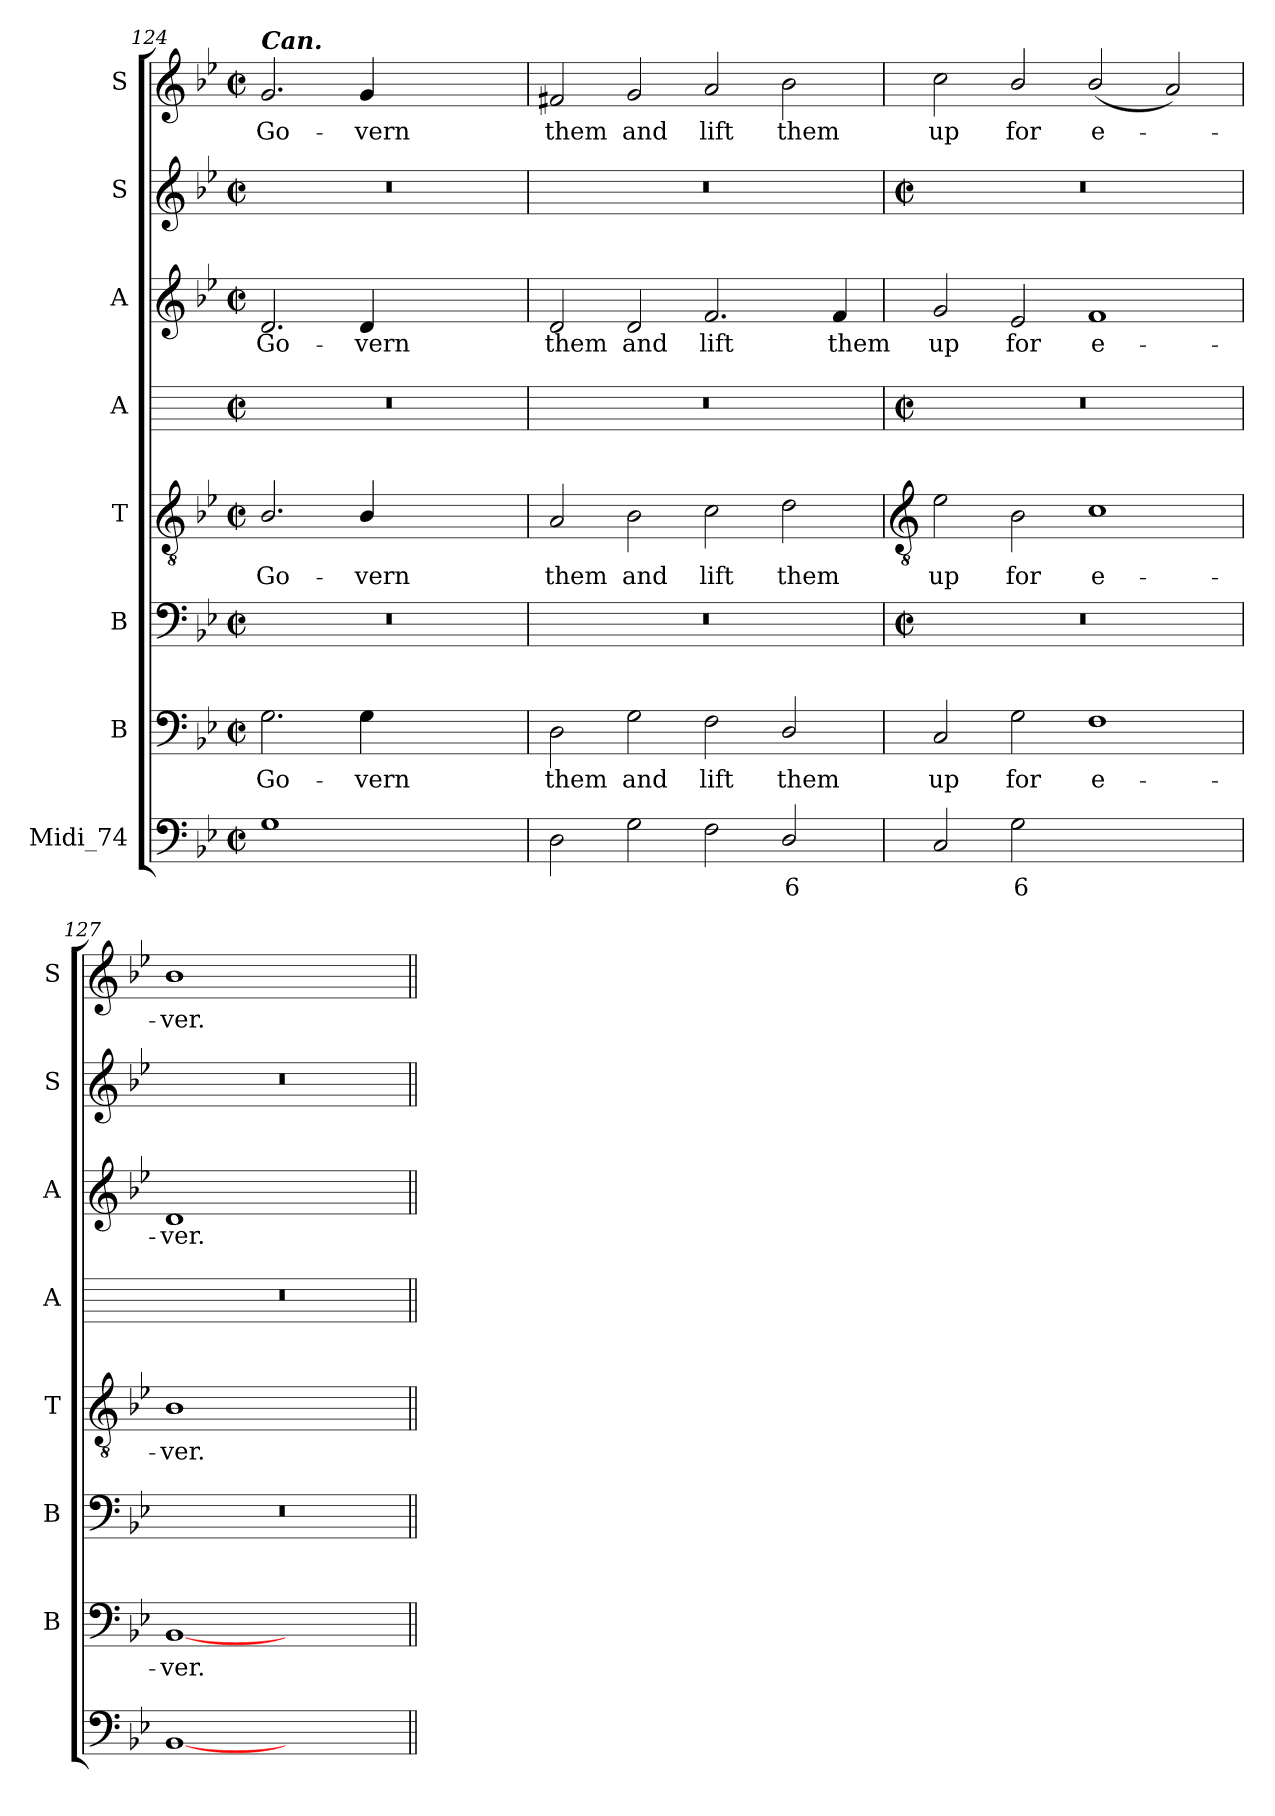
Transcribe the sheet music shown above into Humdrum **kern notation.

**kern	**text	**kern	**text	**kern	**kern	**text	**kern	**kern	**text	**kern	**kern	**text
*part8	*part8	*part7	*part7	*part6	*part5	*part5	*part4	*part3	*part3	*part2	*part1	*part1
*staff8	*staff8	*staff7	*staff7	*staff6	*staff5	*staff5	*staff4	*staff3	*staff3	*staff2	*staff1	*staff1
*I"Midi_74	*	*I"B	*	*I"B	*I"T	*	*I"A	*I"A	*	*I"S	*I"S	*
*	*	*I'B	*	*I'B	*I'T	*	*I'A	*I'A	*	*I'S	*I'S	*
*clefF4	*	*clefF4	*	*clefF4	*clefGv2	*	*	*clefG2	*	*clefG2	*clefG2	*
*k[b-e-]	*	*k[b-e-]	*	*k[b-e-]	*k[b-e-]	*	*	*k[b-e-]	*	*k[b-e-]	*k[b-e-]	*
*B-:	*	*B-:	*	*B-:	*B-:	*	*	*B-:	*	*B-:	*B-:	*
*M4/2	*	*M4/2	*	*M4/2	*M4/2	*	*M4/2	*M4/2	*	*M4/2	*M4/2	*
*met(c|)	*	*met(c|)	*	*met(c|)	*met(c|)	*	*met(c|)	*met(c|)	*	*met(c|)	*met(c|)	*
=124	=124	=124	=124	=124	=124	=124	=124	=124	=124	=124	=124	=124
!	!	!	!	!	!	!	!	!	!	!	!LO:TX:a:Bi:t=Can.	!
!	!	!	!LO:LY:b	!	!	!LO:LY:b	!	!	!LO:LY:b	!	!	!LO:LY:b
1G	.	2.G	Go-	0r	2.B-/	Go-	0r	2.d	Go-	0r	2.g	Go-
!	!	!	!LO:LY:b	!	!	!LO:LY:b	!	!	!LO:LY:b	!	!	!LO:LY:b
.	.	4G	-vern	.	4B-/	-vern	.	4d	-vern	.	4g	-vern
1ryy	.	1ryy	.	.	1ryy	.	.	1ryy	.	.	1ryy	.
=125	=125	=125	=125	=125	=125	=125	=125	=125	=125	=125	=125	=125
!	!	!	!LO:LY:b	!	!	!LO:LY:b	!	!	!LO:LY:b	!	!	!LO:LY:b
2D	.	2D	them	0r	2A	them	0r	2d	them	0r	2f#X	them
!	!	!	!LO:LY:b	!	!	!LO:LY:b	!	!	!LO:LY:b	!	!	!LO:LY:b
2G	.	2G	and	.	2B-	and	.	2d	and	.	2g	and
!	!	!	!LO:LY:b	!	!	!LO:LY:b	!	!	!LO:LY:b	!	!	!LO:LY:b
2F	.	2F	lift	.	2c	lift	.	2.f	lift	.	2a	lift
!	!LO:LY:b	!	!LO:LY:b	!	!	!LO:LY:b	!	!	!	!	!	!LO:LY:b
2D/	6	2D/	them	.	2d	them	.	.	.	.	2b-	them
!	!	!	!	!	!	!	!	!	!LO:LY:b	!	!	!
.	.	.	.	.	.	.	.	4f	them	.	.	.
!!LO:LB:g=z
=126	=126	=126	=126	=126	=126	=126	=126	=126	=126	=126	=126	=126
*	*	*	*	*	*clefGv2	*	*	*	*	*	*	*
*	*	*	*	*M4/2	*	*	*M4/2	*	*	*M4/2	*	*
*	*	*	*	*met(c|)	*	*	*met(c|)	*	*	*met(c|)	*	*
!	!	!	!LO:LY:b	!	!	!LO:LY:b	!	!	!LO:LY:b	!	!	!LO:LY:b
2C	.	2C	up	0r	2e-	up	0r	2g	up	0r	2cc	up
!	!LO:LY:b	!	!LO:LY:b	!	!	!LO:LY:b	!	!	!LO:LY:b	!	!	!LO:LY:b
2G	6	2G	for	.	2B-	for	.	2e-	for	.	2b-/	for
!	!LO:LY:b	!	!LO:LY:b	!	!	!LO:LY:b	!	!	!LO:LY:b	!	!	!LO:LY:b
[2Fyy	4	1F	e-	.	1c	e-	.	1f	e-	.	(<2b-/	e-
!	!LO:LY:b	!	!	!	!	!	!	!	!	!	!	!
2Fyy]	3	.	.	.	.	.	.	.	.	.	2a)	.
=127	=127	=127	=127	=127	=127	=127	=127	=127	=127	=127	=127	=127
!	!	!	!LO:LY:b	!	!	!LO:LY:b	!	!	!LO:LY:b	!	!	!LO:LY:b
[1BB-	.	[1BB-	-ver.	0r	1B-	-ver.	0r	1d	-ver.	0r	1b-	ver.
1ryy	.	1ryy	.	.	1ryy	.	.	1ryy	.	.	1ryy	.
=||	=||	=||	=||	=||	=||	=||	=||	=||	=||	=||	=||	=||
*-	*-	*-	*-	*-	*-	*-	*-	*-	*-	*-	*-	*-
